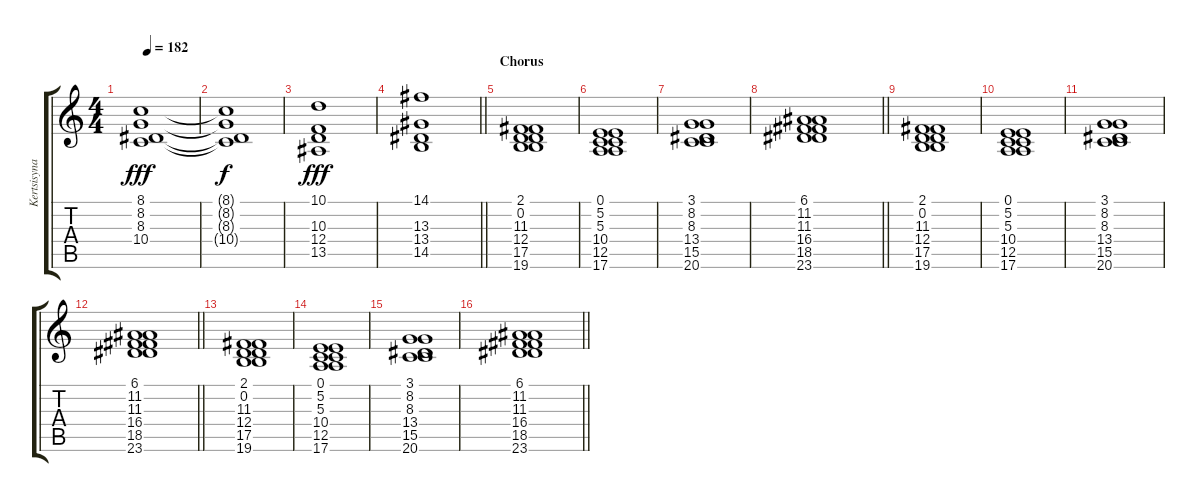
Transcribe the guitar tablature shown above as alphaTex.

\track ("Kertsisyna" "Kertsisyna") {instrument pad4choir}
\staff {score tabs}
\tuning (E4 B3 G3 D3 A2 E2) {hide}
\ts (4 4)
\tempo 182
\clef g2
\ks c
(8.1 8.2 8.3 10.4).1{dy fff} |
(8.1{t} 8.2{t} 8.3{t} 10.4{t}).1{dy f} |
(10.1 10.3 12.4 13.5).1{dy fff} |
\barLineRight lightlight
(14.1 13.3 13.4 14.5).1 |
\section ("" "Chorus")
(2.1 0.2 11.3 12.4 17.5 19.6).1 |
(0.1 5.2 5.3 10.4 12.5 17.6).1 |
(3.1 8.2 8.3 13.4 15.5 20.6).1 |
\barLineRight lightlight
(6.1 11.2 11.3 16.4 18.5 23.6).1 |
(2.1 0.2 11.3 12.4 17.5 19.6).1 |
(0.1 5.2 5.3 10.4 12.5 17.6).1 |
(3.1 8.2 8.3 13.4 15.5 20.6).1 |
\barLineRight lightlight
(6.1 11.2 11.3 16.4 18.5 23.6).1 |
(2.1 0.2 11.3 12.4 17.5 19.6).1 |
(0.1 5.2 5.3 10.4 12.5 17.6).1 |
(3.1 8.2 8.3 13.4 15.5 20.6).1 |
\barLineRight lightlight
(6.1 11.2 11.3 16.4 18.5 23.6).1
